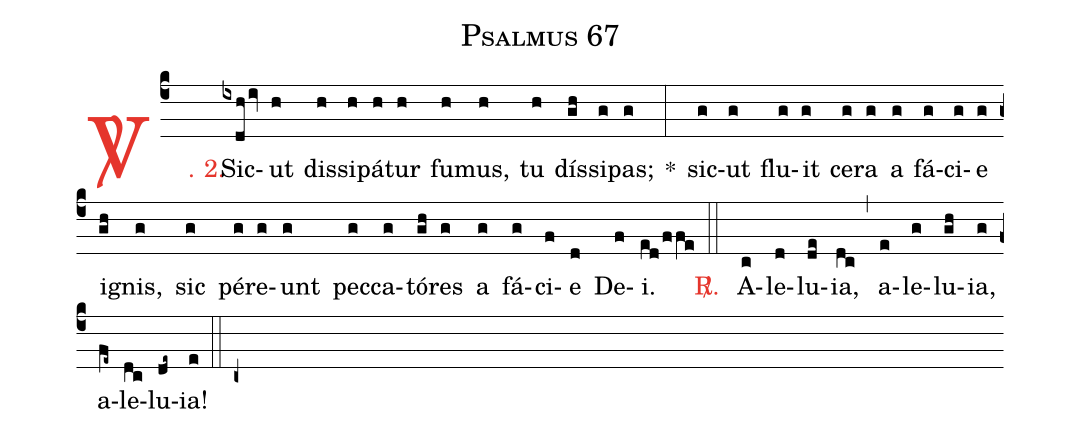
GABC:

name: Psalmus 67;
%%
(c4)

<c><sp>V/</sp>. 2.</c>() Sic(ixdhiv)ut(h) dis(h)si(h)pá(h)tur(h) fu(h)mus,(h) tu(h) dís(gh)si(g)pas;(g) *(:) sic(g)ut(g) flu(g)it(g) ce(g)ra(g) a(g) fá(g)ci(g)e(g) i(gh)gnis,(g) sic(g) pér(g)e(g)unt(g) pec(g)ca(g)tó(gh)res(g) a(g) fá(g)ci(f)e(d) De(f)i.(ed/ffe)

(::)

<nlba><c><sp>R/</sp>.</c>() A</nlba>(c)le(d)lu(de)ia,(dc) (,) a(e)le(g)lu(gh)ia,(g) a(fe~)le(dc)lu(de~)ia!(e)

(::)

(c+)
